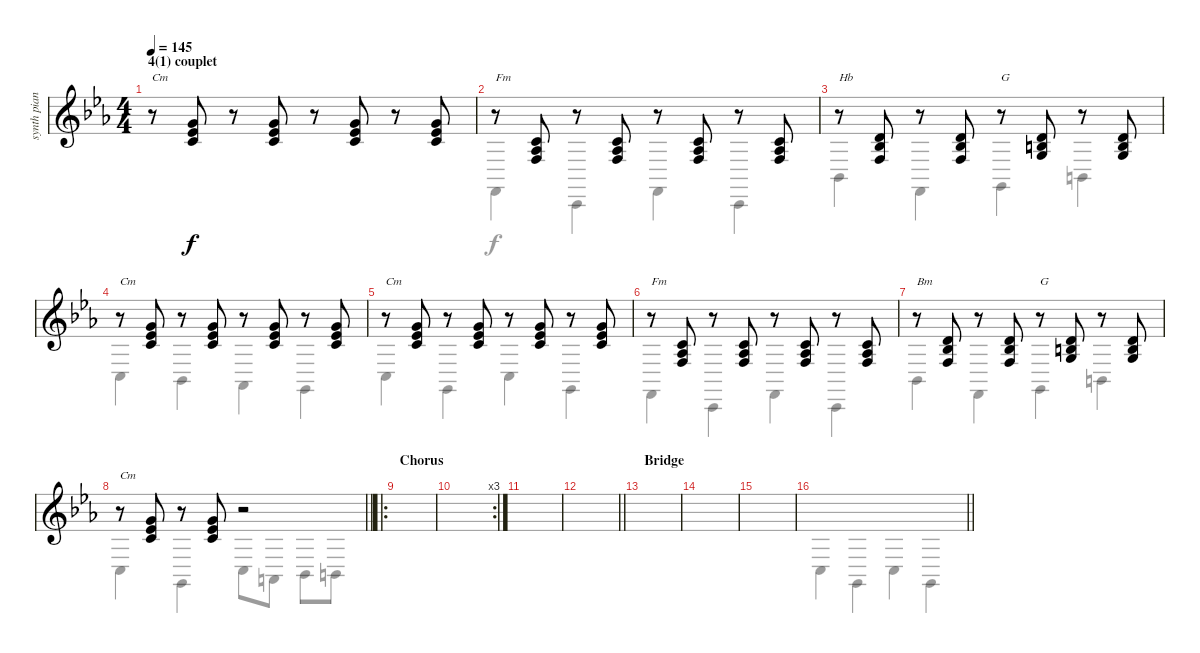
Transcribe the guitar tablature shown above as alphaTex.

\track ("synth piano" "synth pian") {instrument brightacousticpiano}
\staff {score}
\tuning (E4 B3 G3 D3 A2 E2 B1) {hide}
\voice
\ts (4 4)
\section ("" "4(1) couplet")
\tempo 145
\clef g2
\ks cminor
r.8{txt "Cm" dy f} (3.1 4.2 5.3).8 r.8 (3.1 4.2 5.3).8 r.8 (3.1 4.2 5.3).8 r.8 (3.1 4.2 5.3).8 |
r.8{txt "Fm"} (1.2 1.3 3.4).8 r.8 (1.2 1.3 3.4).8 r.8 (1.2 1.3 3.4).8 r.8 (1.2 1.3 3.4).8 |
r.8{txt "Hb"} (3.2 3.3 3.4).8 r.8 (3.2 3.3 3.4).8 r.8{txt "G"} (3.2 4.3 5.4).8 r.8 (3.2 4.3 5.4).8 |
r.8{txt "Cm"} (3.1 4.2 5.3).8 r.8 (3.1 4.2 5.3).8 r.8 (3.1 4.2 5.3).8 r.8 (3.1 4.2 5.3).8 |
r.8{txt "Cm"} (3.1 4.2 5.3).8 r.8 (3.1 4.2 5.3).8 r.8 (3.1 4.2 5.3).8 r.8 (3.1 4.2 5.3).8 |
r.8{txt "Fm"} (1.2 1.3 3.4).8 r.8 (1.2 1.3 3.4).8 r.8 (1.2 1.3 3.4).8 r.8 (1.2 1.3 3.4).8 |
r.8{txt "Bm"} (3.2 3.3 3.4).8 r.8 (3.2 3.3 3.4).8 r.8{txt "G"} (3.2 4.3 5.4).8 r.8 (3.2 4.3 5.4).8 |
\barLineRight lightlight
r.8{txt "Cm"} (3.1 4.2 5.3).8 r.8 (3.1 4.2 5.3).8 r.2 |
\ro
\section ("" "Chorus")
|
\rc 3
|
|
\barLineRight lightlight
|
\section ("" "Bridge")
|
|
|
\barLineRight lightlight
\voice
\clef g2
\ottava regular
\simile none
\ks cminor
3.5.4{dy f} 3.6.4 3.5.4 3.6.4 |
1.6.4 1.7.4 1.6.4 1.7.4 |
1.5.4 1.6.4 3.6.4 2.5.4 |
3.5.4 1.5.4 4.6.4 3.6.4 |
3.5.4 3.6.4 3.5.4 3.6.4 |
1.6.4 1.7.4 1.6.4 1.7.4 |
1.5.4 1.6.4 3.6.4 2.5.4 |
\barLineRight lightlight
3.5.4 3.6.4 3.5.8 0.5.8 1.5.8 2.5.8 |
|
|
|
\barLineRight lightlight
|
|
|
|
\barLineRight lightlight
